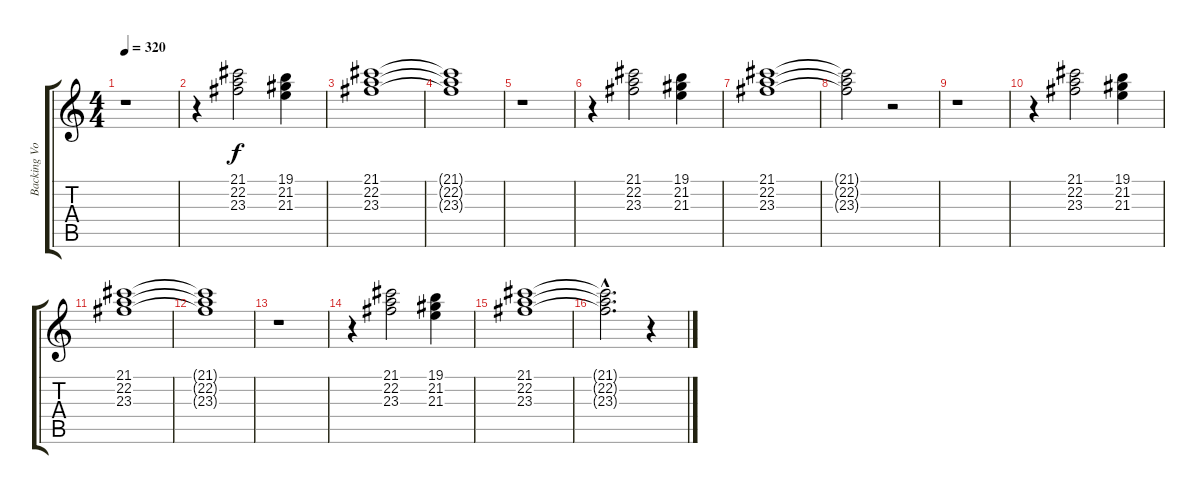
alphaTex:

\track ("Backing Vocals" "Backing Vo") {instrument synthvoice}
\staff {score tabs}
\tuning (E4 B3 G3 D3 A2 E2) {hide}
\ts (4 4)
\tempo 320
\clef g2
\ks c
r.1{dy f} |
r.4 (21.1 22.2 23.3).2 (19.1 21.2 21.3).4 |
(21.1 22.2 23.3).1 |
(21.1{t} 22.2{t} 23.3{t}).1 |
r.1 |
r.4 (21.1 22.2 23.3).2 (19.1 21.2 21.3).4 |
(21.1 22.2 23.3).1 |
(21.1{t} 22.2{t} 23.3{t}).2 r.2 |
r.1 |
r.4 (21.1 22.2 23.3).2 (19.1 21.2 21.3).4 |
(21.1 22.2 23.3).1 |
(21.1{t} 22.2{t} 23.3{t}).1 |
r.1 |
r.4 (21.1 22.2 23.3).2 (19.1 21.2 21.3).4 |
(21.1 22.2 23.3).1 |
(21.1{hac t} 22.2{hac t} 23.3{hac t}).2{d} r.4
